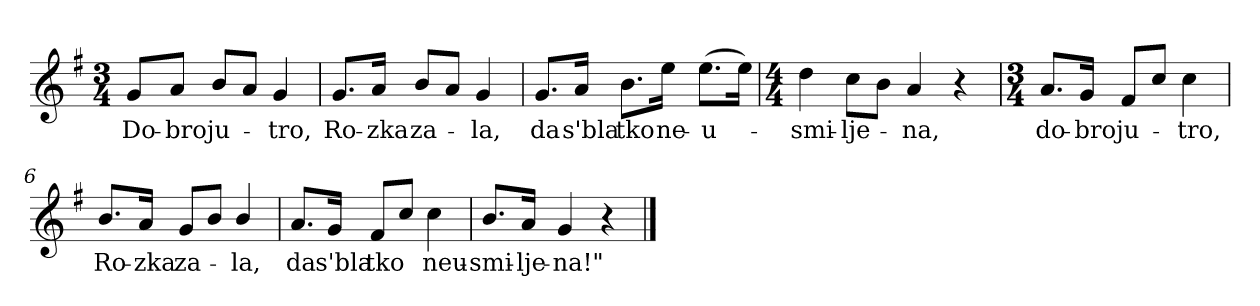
**kern	**text
*part1	*part1
*staff1	*staff1
*clefG2	*
*k[f#]	*
*G:	*
*M3/4	*
*MM54	*
=1	=1
8g/L	Do-
8a/J	-bro
8b/L	ju-
8a/J	.
4g/	-tro,
=2	=2
8.g/L	Ro-
16a/Jk	-zka
8b/L	za-
8a/J	.
4g/	-la,
=3	=3
8.g/L	da
16a/Jk	s'bla
8.b\L	tko
16ee\Jk	ne-
(>8.ee\L	-u-
16ee\Jk)	.
=4	=4
*M4/4	*
4dd\	-smi-
8cc\L	-lje-
8b\J	.
4a/	-na,
4r	.
!!LO:LB:g=z
=5	=5
*M3/4	*
8.a/L	do-
16g/Jk	-bro
8f#/L	ju-
8cc/J	.
4cc\	-tro,
=6	=6
8.b/L	Ro-
16a/Jk	-zka
8g/L	za-
8b/J	.
4b/	-la,
=7	=7
8.a/L	da
16g/Jk	s'bla
8f#/L	tko
8cc/J	.
4cc\	neu-
=8	=8
8.b/L	-smi-
16a/Jk	-lje-
4g/	-na!"
4r	.
==	==
*-	*-
